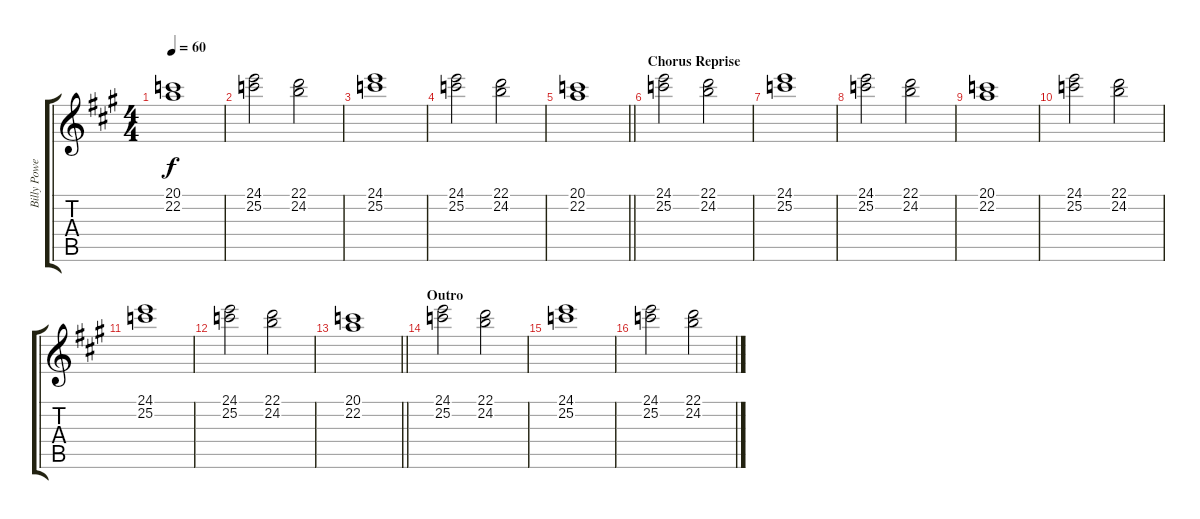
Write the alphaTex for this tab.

\track ("Billy Powell - Organ" "Billy Powe") {instrument rockorgan}
\staff {score tabs}
\tuning (E4 B3 G3 D3 A2 E2) {hide}
\ts (4 4)
\tempo 60
\clef g2
\ks f#minor
(20.1 22.2).1{dy f} |
(24.1 25.2).2 (22.1 24.2).2 |
(24.1 25.2).1 |
(24.1 25.2).2 (22.1 24.2).2 |
\barLineRight lightlight
(20.1 22.2).1 |
\section ("" "Chorus Reprise")
(24.1 25.2).2 (22.1 24.2).2 |
(24.1 25.2).1 |
(24.1 25.2).2 (22.1 24.2).2 |
(20.1 22.2).1 |
(24.1 25.2).2 (22.1 24.2).2 |
(24.1 25.2).1 |
(24.1 25.2).2 (22.1 24.2).2 |
\barLineRight lightlight
(20.1 22.2).1 |
\section ("" "Outro")
(24.1 25.2).2 (22.1 24.2).2 |
(24.1 25.2).1 |
(24.1 25.2).2 (22.1 24.2).2
